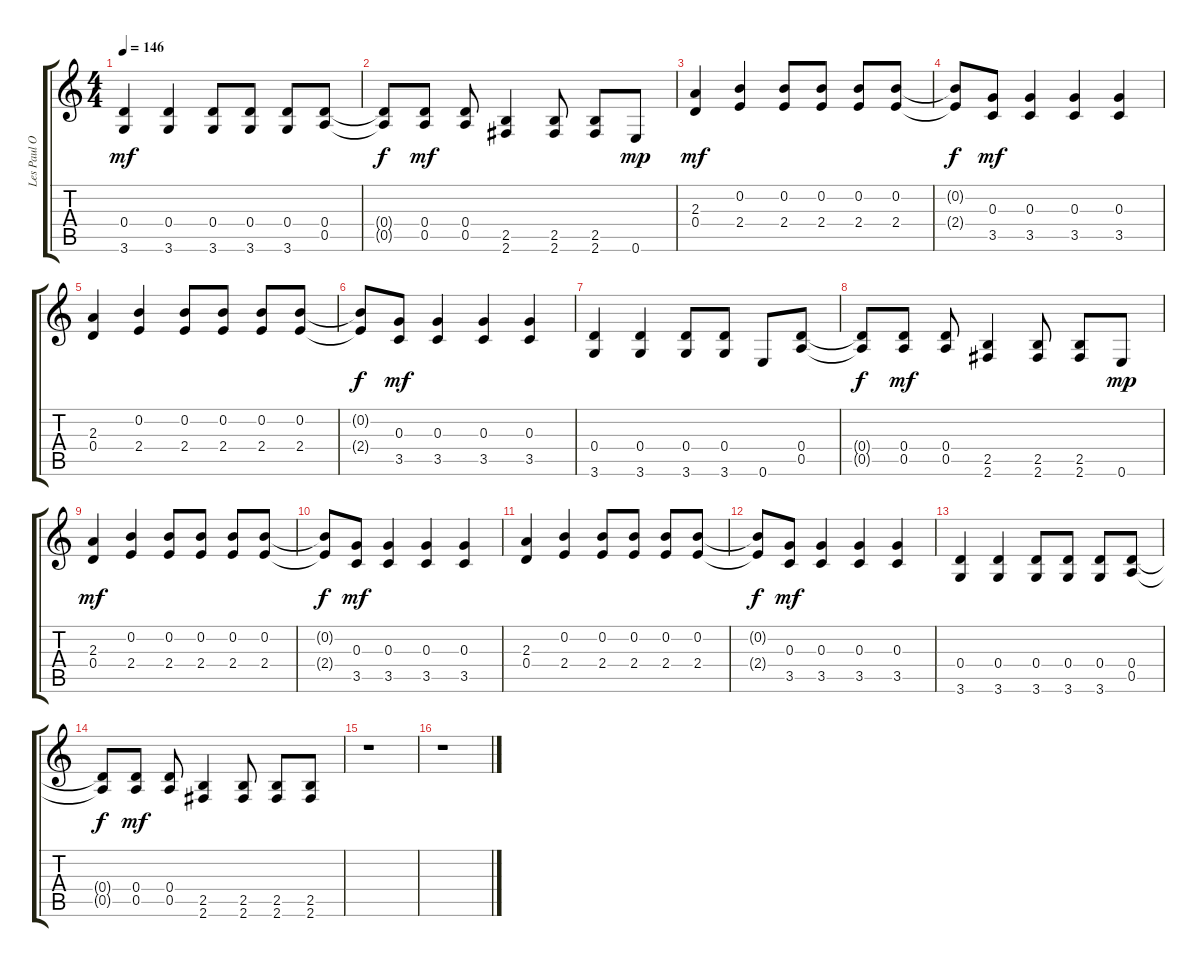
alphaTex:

\track ("Les Paul Overdrive" "Les Paul O") {instrument overdrivenguitar}
\staff {score tabs}
\tuning (E4 B3 G3 D3 A2 E2) {hide}
\ts (4 4)
\tempo 146
\clef g2
\ks c
(0.4 3.6).4{dy mf} (0.4 3.6).4 (0.4 3.6).8 (0.4 3.6).8 (0.4 3.6).8 (0.4 0.5).8 |
(0.4{t} 0.5{t}).8{dy f} (0.4 0.5).8{dy mf} (0.4 0.5).8 (2.5 2.6).4 (2.5 2.6).8 (2.5 2.6).8 0.6.8{dy mp} |
(2.3 0.4).4{dy mf} (0.2 2.4).4 (0.2 2.4).8 (0.2 2.4).8 (0.2 2.4).8 (0.2 2.4).8 |
(0.2{t} 2.4{t}).8{dy f} (0.3 3.5).8{dy mf} (0.3 3.5).4 (0.3 3.5).4 (0.3 3.5).4 |
(2.3 0.4).4 (0.2 2.4).4 (0.2 2.4).8 (0.2 2.4).8 (0.2 2.4).8 (0.2 2.4).8 |
(0.2{t} 2.4{t}).8{dy f} (0.3 3.5).8{dy mf} (0.3 3.5).4 (0.3 3.5).4 (0.3 3.5).4 |
(0.4 3.6).4 (0.4 3.6).4 (0.4 3.6).8 (0.4 3.6).8 0.6.8 (0.4 0.5).8 |
(0.4{t} 0.5{t}).8{dy f} (0.4 0.5).8{dy mf} (0.4 0.5).8 (2.5 2.6).4 (2.5 2.6).8 (2.5 2.6).8 0.6.8{dy mp} |
(2.3 0.4).4{dy mf} (0.2 2.4).4 (0.2 2.4).8 (0.2 2.4).8 (0.2 2.4).8 (0.2 2.4).8 |
(0.2{t} 2.4{t}).8{dy f} (0.3 3.5).8{dy mf} (0.3 3.5).4 (0.3 3.5).4 (0.3 3.5).4 |
(2.3 0.4).4 (0.2 2.4).4 (0.2 2.4).8 (0.2 2.4).8 (0.2 2.4).8 (0.2 2.4).8 |
(0.2{t} 2.4{t}).8{dy f} (0.3 3.5).8{dy mf} (0.3 3.5).4 (0.3 3.5).4 (0.3 3.5).4 |
(0.4 3.6).4 (0.4 3.6).4 (0.4 3.6).8 (0.4 3.6).8 (0.4 3.6).8 (0.4 0.5).8 |
(0.4{t} 0.5{t}).8{dy f} (0.4 0.5).8{dy mf} (0.4 0.5).8 (2.5 2.6).4 (2.5 2.6).8 (2.5 2.6).8 (2.5 2.6).8 |
r.1 |
r.1
